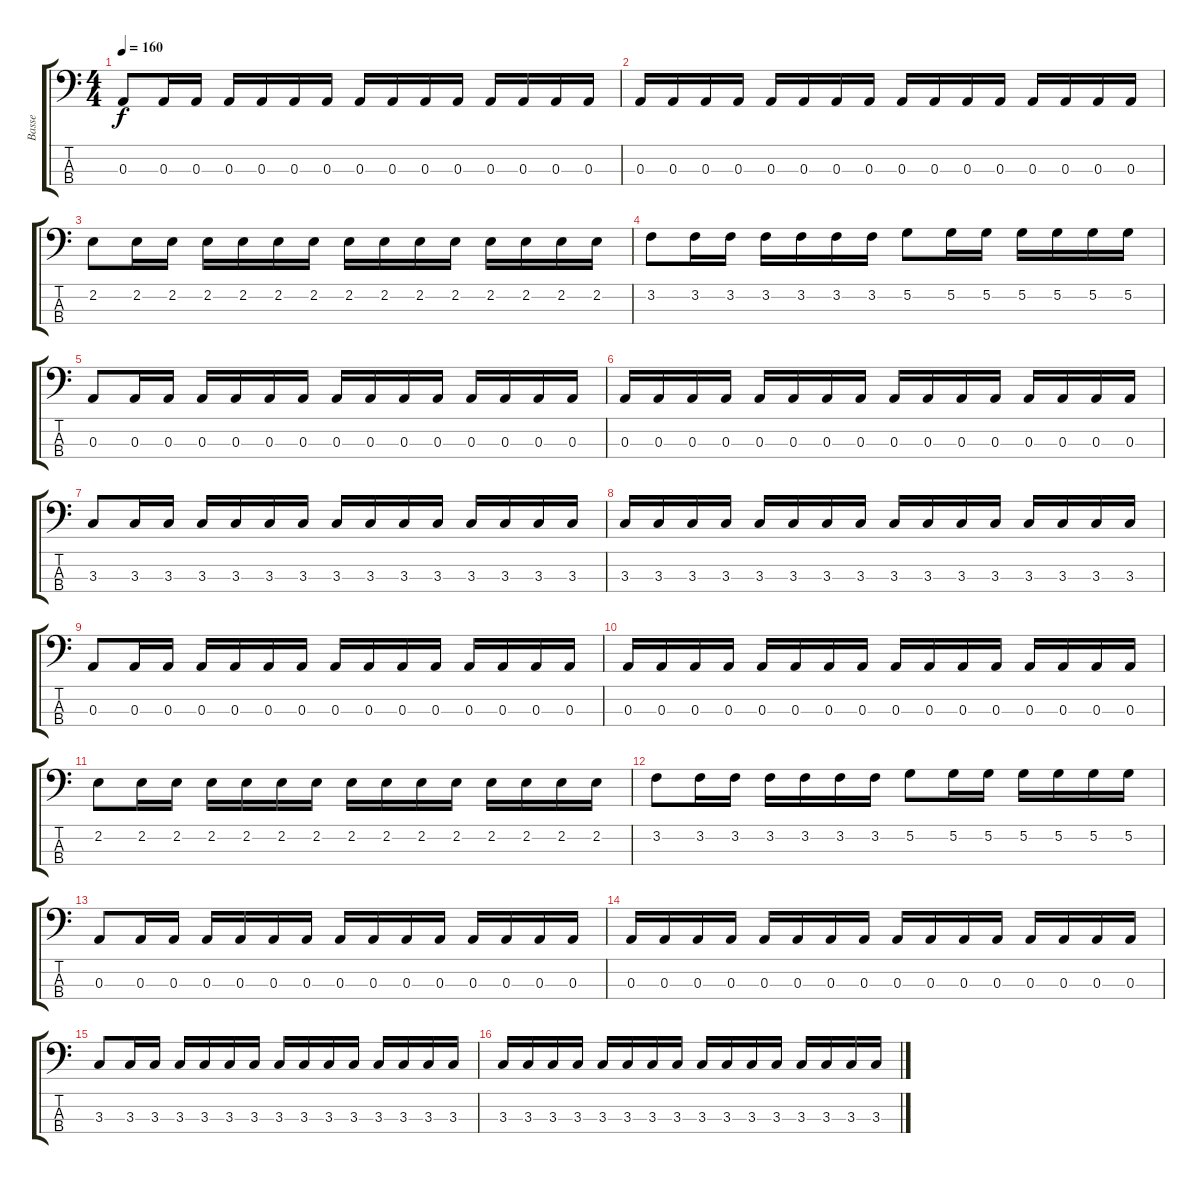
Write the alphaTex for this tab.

\track ("Basse" "Basse") {instrument electricbassfinger}
\staff {score tabs}
\tuning (G2 D2 A1 E1) {hide}
\ts (4 4)
\tempo 160
\clef f4
\ks c
0.3.8{dy f} 0.3.16 0.3.16 0.3.16 0.3.16 0.3.16 0.3.16 0.3.16 0.3.16 0.3.16 0.3.16 0.3.16 0.3.16 0.3.16 0.3.16 |
0.3.16 0.3.16 0.3.16 0.3.16 0.3.16 0.3.16 0.3.16 0.3.16 0.3.16 0.3.16 0.3.16 0.3.16 0.3.16 0.3.16 0.3.16 0.3.16 |
2.2.8 2.2.16 2.2.16 2.2.16 2.2.16 2.2.16 2.2.16 2.2.16 2.2.16 2.2.16 2.2.16 2.2.16 2.2.16 2.2.16 2.2.16 |
3.2.8 3.2.16 3.2.16 3.2.16 3.2.16 3.2.16 3.2.16 5.2.8 5.2.16 5.2.16 5.2.16 5.2.16 5.2.16 5.2.16 |
0.3.8 0.3.16 0.3.16 0.3.16 0.3.16 0.3.16 0.3.16 0.3.16 0.3.16 0.3.16 0.3.16 0.3.16 0.3.16 0.3.16 0.3.16 |
0.3.16 0.3.16 0.3.16 0.3.16 0.3.16 0.3.16 0.3.16 0.3.16 0.3.16 0.3.16 0.3.16 0.3.16 0.3.16 0.3.16 0.3.16 0.3.16 |
3.3.8 3.3.16 3.3.16 3.3.16 3.3.16 3.3.16 3.3.16 3.3.16 3.3.16 3.3.16 3.3.16 3.3.16 3.3.16 3.3.16 3.3.16 |
3.3.16 3.3.16 3.3.16 3.3.16 3.3.16 3.3.16 3.3.16 3.3.16 3.3.16 3.3.16 3.3.16 3.3.16 3.3.16 3.3.16 3.3.16 3.3.16 |
0.3.8 0.3.16 0.3.16 0.3.16 0.3.16 0.3.16 0.3.16 0.3.16 0.3.16 0.3.16 0.3.16 0.3.16 0.3.16 0.3.16 0.3.16 |
0.3.16 0.3.16 0.3.16 0.3.16 0.3.16 0.3.16 0.3.16 0.3.16 0.3.16 0.3.16 0.3.16 0.3.16 0.3.16 0.3.16 0.3.16 0.3.16 |
2.2.8 2.2.16 2.2.16 2.2.16 2.2.16 2.2.16 2.2.16 2.2.16 2.2.16 2.2.16 2.2.16 2.2.16 2.2.16 2.2.16 2.2.16 |
3.2.8 3.2.16 3.2.16 3.2.16 3.2.16 3.2.16 3.2.16 5.2.8 5.2.16 5.2.16 5.2.16 5.2.16 5.2.16 5.2.16 |
0.3.8 0.3.16 0.3.16 0.3.16 0.3.16 0.3.16 0.3.16 0.3.16 0.3.16 0.3.16 0.3.16 0.3.16 0.3.16 0.3.16 0.3.16 |
0.3.16 0.3.16 0.3.16 0.3.16 0.3.16 0.3.16 0.3.16 0.3.16 0.3.16 0.3.16 0.3.16 0.3.16 0.3.16 0.3.16 0.3.16 0.3.16 |
3.3.8 3.3.16 3.3.16 3.3.16 3.3.16 3.3.16 3.3.16 3.3.16 3.3.16 3.3.16 3.3.16 3.3.16 3.3.16 3.3.16 3.3.16 |
3.3.16 3.3.16 3.3.16 3.3.16 3.3.16 3.3.16 3.3.16 3.3.16 3.3.16 3.3.16 3.3.16 3.3.16 3.3.16 3.3.16 3.3.16 3.3.16
